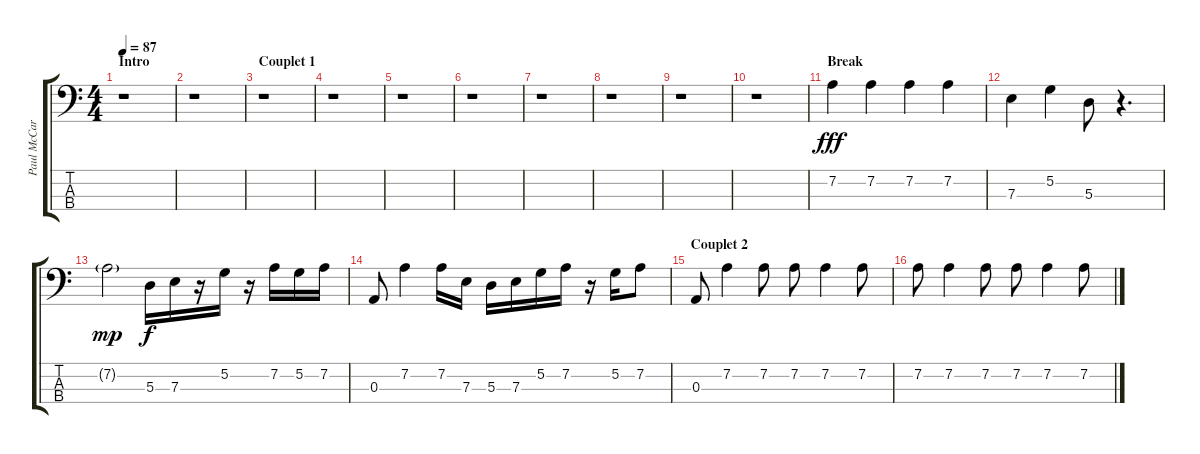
\track ("Paul McCartney (Basse)" "Paul McCar") {instrument electricbassfinger}
\staff {score tabs}
\tuning (G2 D2 A1 E1) {hide}
\ts (4 4)
\section ("" "Intro")
\tempo 87
\clef f4
\ks c
r.1{dy fff instrument electricbassfinger} |
r.1 |
\section ("" "Couplet 1")
r.1 |
r.1 |
r.1 |
r.1 |
r.1 |
r.1 |
r.1 |
r.1 |
\section ("" "Break")
7.2.4 7.2.4 7.2.4 7.2.4 |
7.3.4 5.2.4 5.3.8 r.4{d} |
7.2{g}.2{dy mp} 5.3.16{dy f} 7.3.16 r.16 5.2.16 r.16 7.2.16 5.2.16 7.2.16 |
0.3.8 7.2.4 7.2.16 7.3.16 5.3.16 7.3.16 5.2.16 7.2.16 r.16 5.2.16 7.2.8 |
\section ("" "Couplet 2")
0.3.8 7.2.4 7.2.8 7.2.8 7.2.4 7.2.8 |
7.2.8 7.2.4 7.2.8 7.2.8 7.2.4 7.2.8
